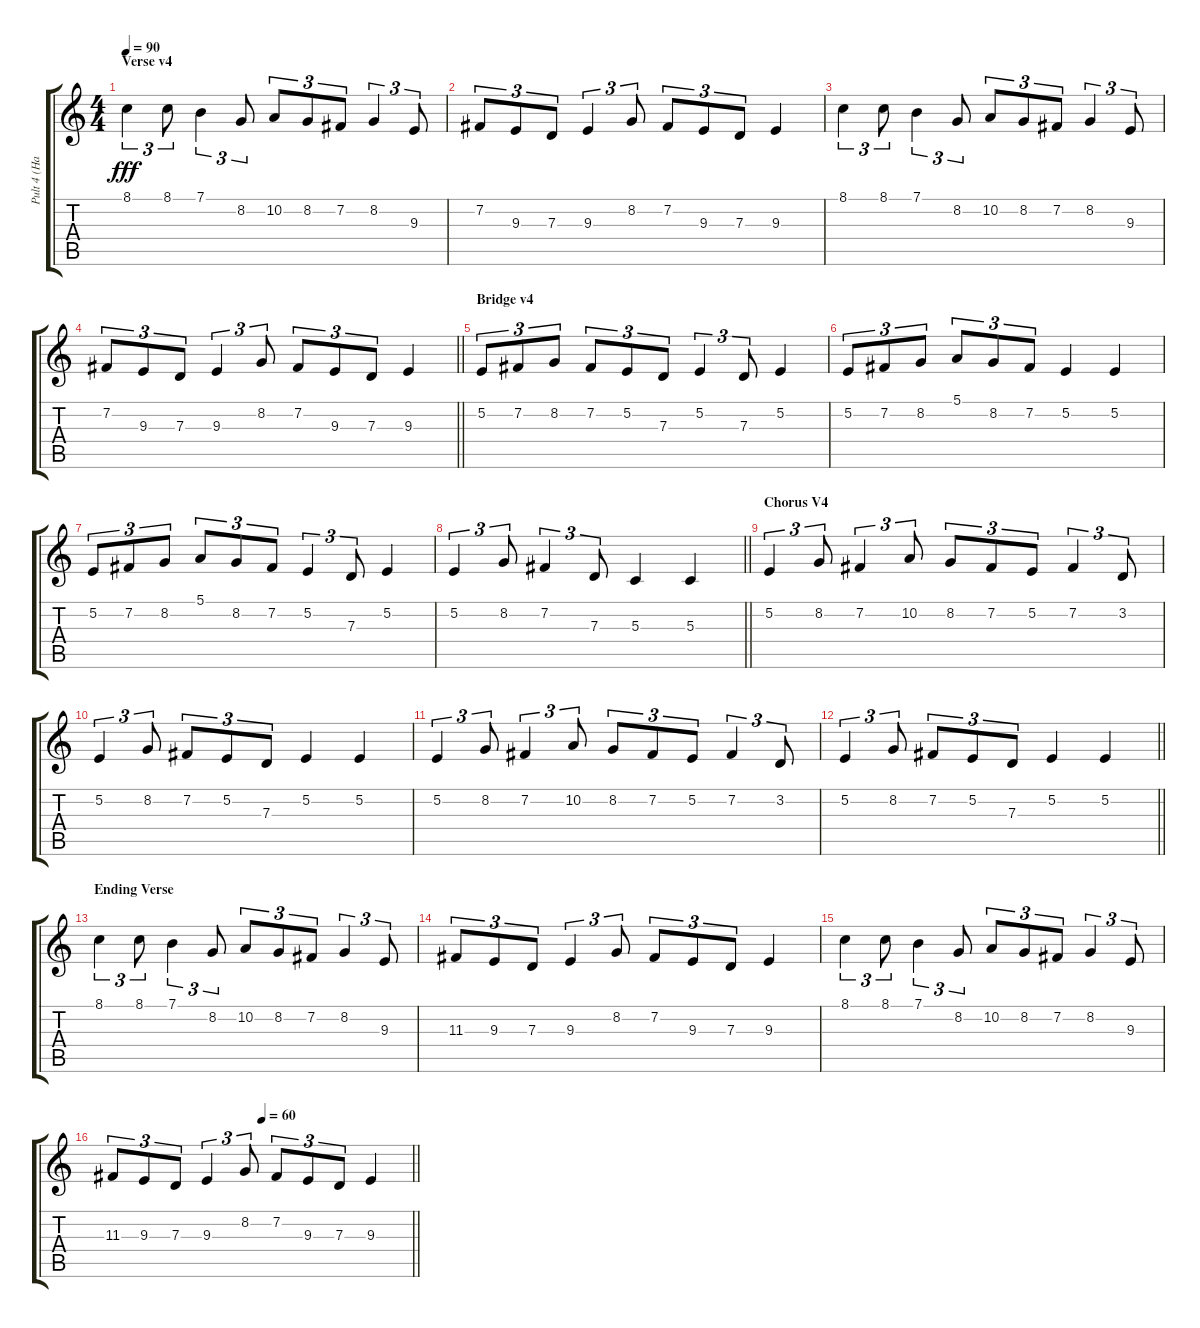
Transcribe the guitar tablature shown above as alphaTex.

\track ("Pult 4 (Harp)" "Pult 4 (Ha") {instrument orchestralharp}
\staff {score tabs}
\tuning (E4 B3 G3 D3 A2 E2) {hide}
\ts (4 4)
\section ("" "Verse v4")
\tempo 90
\clef g2
\ks c
8.1.4{tu (3 2) dy fff} 8.1.8{tu (3 2)} 7.1.4{tu (3 2)} 8.2.8{tu (3 2)} 10.2.8{tu (3 2)} 8.2.8{tu (3 2)} 7.2.8{tu (3 2)} 8.2.4{tu (3 2)} 9.3.8{tu (3 2)} |
7.2.8{tu (3 2)} 9.3.8{tu (3 2)} 7.3.8{tu (3 2)} 9.3.4{tu (3 2)} 8.2.8{tu (3 2)} 7.2.8{tu (3 2)} 9.3.8{tu (3 2)} 7.3.8{tu (3 2)} 9.3.4 |
8.1.4{tu (3 2)} 8.1.8{tu (3 2)} 7.1.4{tu (3 2)} 8.2.8{tu (3 2)} 10.2.8{tu (3 2)} 8.2.8{tu (3 2)} 7.2.8{tu (3 2)} 8.2.4{tu (3 2)} 9.3.8{tu (3 2)} |
\barLineRight lightlight
7.2.8{tu (3 2)} 9.3.8{tu (3 2)} 7.3.8{tu (3 2)} 9.3.4{tu (3 2)} 8.2.8{tu (3 2)} 7.2.8{tu (3 2)} 9.3.8{tu (3 2)} 7.3.8{tu (3 2)} 9.3.4 |
\section ("" "Bridge v4")
5.2.8{tu (3 2)} 7.2.8{tu (3 2)} 8.2.8{tu (3 2)} 7.2.8{tu (3 2)} 5.2.8{tu (3 2)} 7.3.8{tu (3 2)} 5.2.4{tu (3 2)} 7.3.8{tu (3 2)} 5.2.4 |
5.2.8{tu (3 2)} 7.2.8{tu (3 2)} 8.2.8{tu (3 2)} 5.1.8{tu (3 2)} 8.2.8{tu (3 2)} 7.2.8{tu (3 2)} 5.2.4 5.2.4 |
5.2.8{tu (3 2)} 7.2.8{tu (3 2)} 8.2.8{tu (3 2)} 5.1.8{tu (3 2)} 8.2.8{tu (3 2)} 7.2.8{tu (3 2)} 5.2.4{tu (3 2)} 7.3.8{tu (3 2)} 5.2.4 |
\barLineRight lightlight
5.2.4{tu (3 2)} 8.2.8{tu (3 2)} 7.2.4{tu (3 2)} 7.3.8{tu (3 2)} 5.3.4 5.3.4 |
\section ("" "Chorus V4")
5.2.4{tu (3 2)} 8.2.8{tu (3 2)} 7.2.4{tu (3 2)} 10.2.8{tu (3 2)} 8.2.8{tu (3 2)} 7.2.8{tu (3 2)} 5.2.8{tu (3 2)} 7.2.4{tu (3 2)} 3.2.8{tu (3 2)} |
5.2.4{tu (3 2)} 8.2.8{tu (3 2)} 7.2.8{tu (3 2)} 5.2.8{tu (3 2)} 7.3.8{tu (3 2)} 5.2.4 5.2.4 |
5.2.4{tu (3 2)} 8.2.8{tu (3 2)} 7.2.4{tu (3 2)} 10.2.8{tu (3 2)} 8.2.8{tu (3 2)} 7.2.8{tu (3 2)} 5.2.8{tu (3 2)} 7.2.4{tu (3 2)} 3.2.8{tu (3 2)} |
\barLineRight lightlight
5.2.4{tu (3 2)} 8.2.8{tu (3 2)} 7.2.8{tu (3 2)} 5.2.8{tu (3 2)} 7.3.8{tu (3 2)} 5.2.4 5.2.4 |
\section ("" "Ending Verse")
8.1.4{tu (3 2)} 8.1.8{tu (3 2)} 7.1.4{tu (3 2)} 8.2.8{tu (3 2)} 10.2.8{tu (3 2)} 8.2.8{tu (3 2)} 7.2.8{tu (3 2)} 8.2.4{tu (3 2)} 9.3.8{tu (3 2)} |
11.3.8{tu (3 2)} 9.3.8{tu (3 2)} 7.3.8{tu (3 2)} 9.3.4{tu (3 2)} 8.2.8{tu (3 2)} 7.2.8{tu (3 2)} 9.3.8{tu (3 2)} 7.3.8{tu (3 2)} 9.3.4 |
8.1.4{tu (3 2)} 8.1.8{tu (3 2)} 7.1.4{tu (3 2)} 8.2.8{tu (3 2)} 10.2.8{tu (3 2)} 8.2.8{tu (3 2)} 7.2.8{tu (3 2)} 8.2.4{tu (3 2)} 9.3.8{tu (3 2)} |
\tempo (60 0.5)
\barLineRight lightlight
11.3.8{tu (3 2)} 9.3.8{tu (3 2)} 7.3.8{tu (3 2)} 9.3.4{tu (3 2)} 8.2.8{tu (3 2)} 7.2.8{tu (3 2)} 9.3.8{tu (3 2)} 7.3.8{tu (3 2)} 9.3.4
